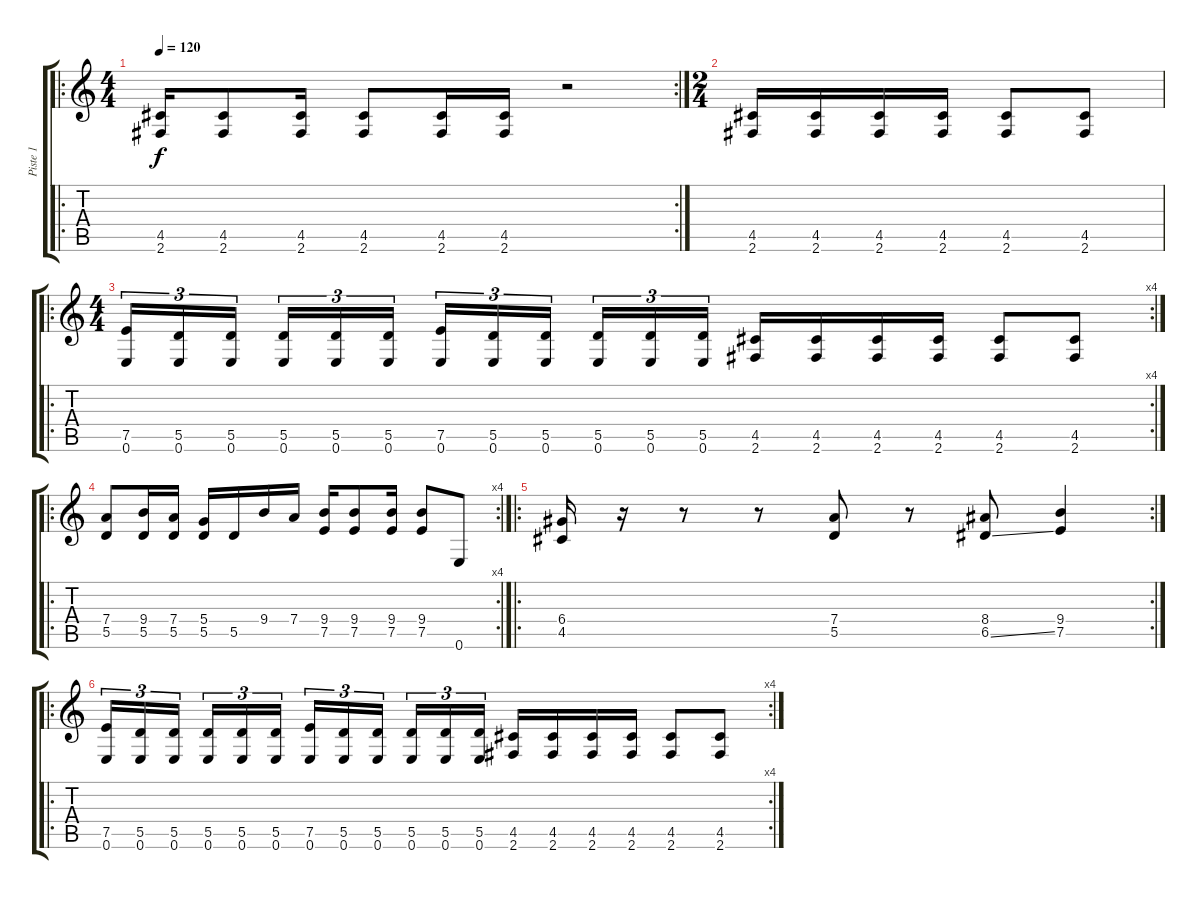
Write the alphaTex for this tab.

\track ("Piste 1" "Piste 1") {instrument overdrivenguitar}
\staff {score tabs}
\tuning (E4 B3 G3 D3 A2 E2) {hide}
\ro
\rc 2
\ts (4 4)
\tempo 120
\clef g2
\ks c
(4.5 2.6).16{dy f instrument overdrivenguitar} (4.5 2.6).8 (4.5 2.6).16 (4.5 2.6).8 (4.5 2.6).16 (4.5 2.6).16 r.2 |
\ts (2 4)
(4.5 2.6).16 (4.5 2.6).16 (4.5 2.6).16 (4.5 2.6).16 (4.5 2.6).8 (4.5 2.6).8 |
\ro
\rc 4
\ts (4 4)
(7.5 0.6).16{tu (3 2)} (5.5 0.6).16{tu (3 2)} (5.5 0.6).16{tu (3 2)} (5.5 0.6).16{tu (3 2)} (5.5 0.6).16{tu (3 2)} (5.5 0.6).16{tu (3 2)} (7.5 0.6).16{tu (3 2)} (5.5 0.6).16{tu (3 2)} (5.5 0.6).16{tu (3 2)} (5.5 0.6).16{tu (3 2)} (5.5 0.6).16{tu (3 2)} (5.5 0.6).16{tu (3 2)} (4.5 2.6).16 (4.5 2.6).16 (4.5 2.6).16 (4.5 2.6).16 (4.5 2.6).8 (4.5 2.6).8 |
\ro
\rc 4
(7.4 5.5).8 (9.4 5.5).16 (7.4 5.5).16 (5.4 5.5).16 5.5.16 9.4.16 7.4.16 (9.4 7.5).16 (9.4 7.5).8 (9.4 7.5).16 (9.4 7.5).8 0.6.8 |
\ro
\rc 2
(6.4 4.5).16 r.16 r.8 r.8 (7.4 5.5).8 r.8 (8.4 6.5{ss}).8 (9.4 7.5).4 |
\ro
\rc 4
(7.5 0.6).16{tu (3 2)} (5.5 0.6).16{tu (3 2)} (5.5 0.6).16{tu (3 2)} (5.5 0.6).16{tu (3 2)} (5.5 0.6).16{tu (3 2)} (5.5 0.6).16{tu (3 2)} (7.5 0.6).16{tu (3 2)} (5.5 0.6).16{tu (3 2)} (5.5 0.6).16{tu (3 2)} (5.5 0.6).16{tu (3 2)} (5.5 0.6).16{tu (3 2)} (5.5 0.6).16{tu (3 2)} (4.5 2.6).16 (4.5 2.6).16 (4.5 2.6).16 (4.5 2.6).16 (4.5 2.6).8 (4.5 2.6).8
